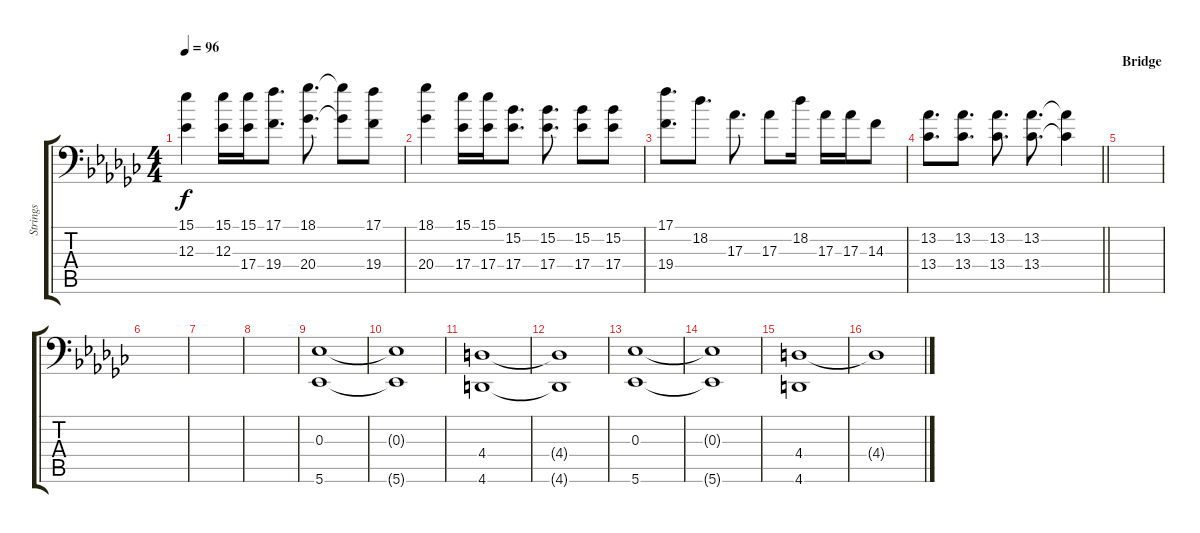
\track ("Strings" "Strings") {instrument stringensemble1}
\staff {score tabs}
\tuning (C4 G3 Eb3 Bb2 F2 Bb1) {hide}
\ts (4 4)
\tempo 96
\clef f4
\ks gb
(15.1 12.3).4{dy f} (15.1 12.3).16 (15.1 17.4).16 (17.1 19.4).8{d} (18.1 20.4).8{d} (18.1{t} 20.4{t}).8 (17.1 19.4).8 |
(18.1 20.4).4 (15.1 17.4).16 (15.1 17.4).16 (15.2 17.4).8{d} (15.2 17.4).8{d} (15.2 17.4).8 (15.2 17.4).8 |
(17.1 19.4).8{d} 18.2.8{d} 17.3.8{d} 17.3.8 18.2.16 17.3.16 17.3.16 14.3.8 |
\barLineRight lightlight
(13.2 13.4).8{d} (13.2 13.4).8{d} (13.2 13.4).8{d} (13.2 13.4).8{d} (13.2{t} 13.4{t}).4 |
\section ("" "Bridge")
|
|
|
|
(0.3 5.6).1 |
(0.3{t} 5.6{t}).1 |
(4.4 4.6).1 |
(4.4{t} 4.6{t}).1 |
(0.3 5.6).1 |
(0.3{t} 5.6{t}).1 |
(4.4 4.6).1 |
4.4{t}.1
